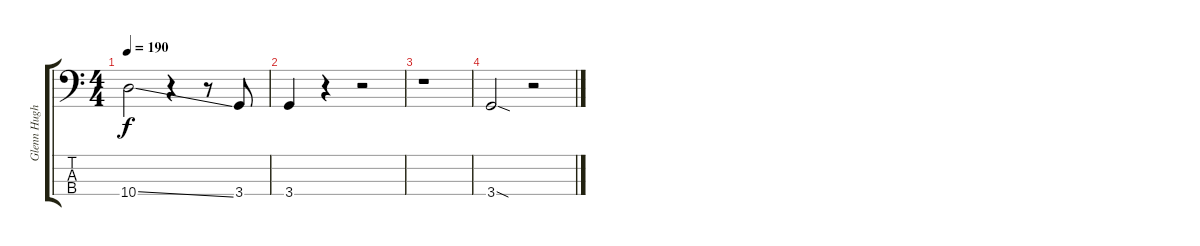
\track ("Glenn Hughes" "Glenn Hugh") {instrument electricbassfinger}
\staff {score tabs}
\tuning (G2 D2 A1 E1) {hide}
\ts (4 4)
\tempo 190
\clef f4
\ks c
10.4{ss}.2{dy f} r.4 r.8 3.4.8 |
3.4.4 r.4 r.2 |
r.1 |
3.4{sod}.2 r.2
